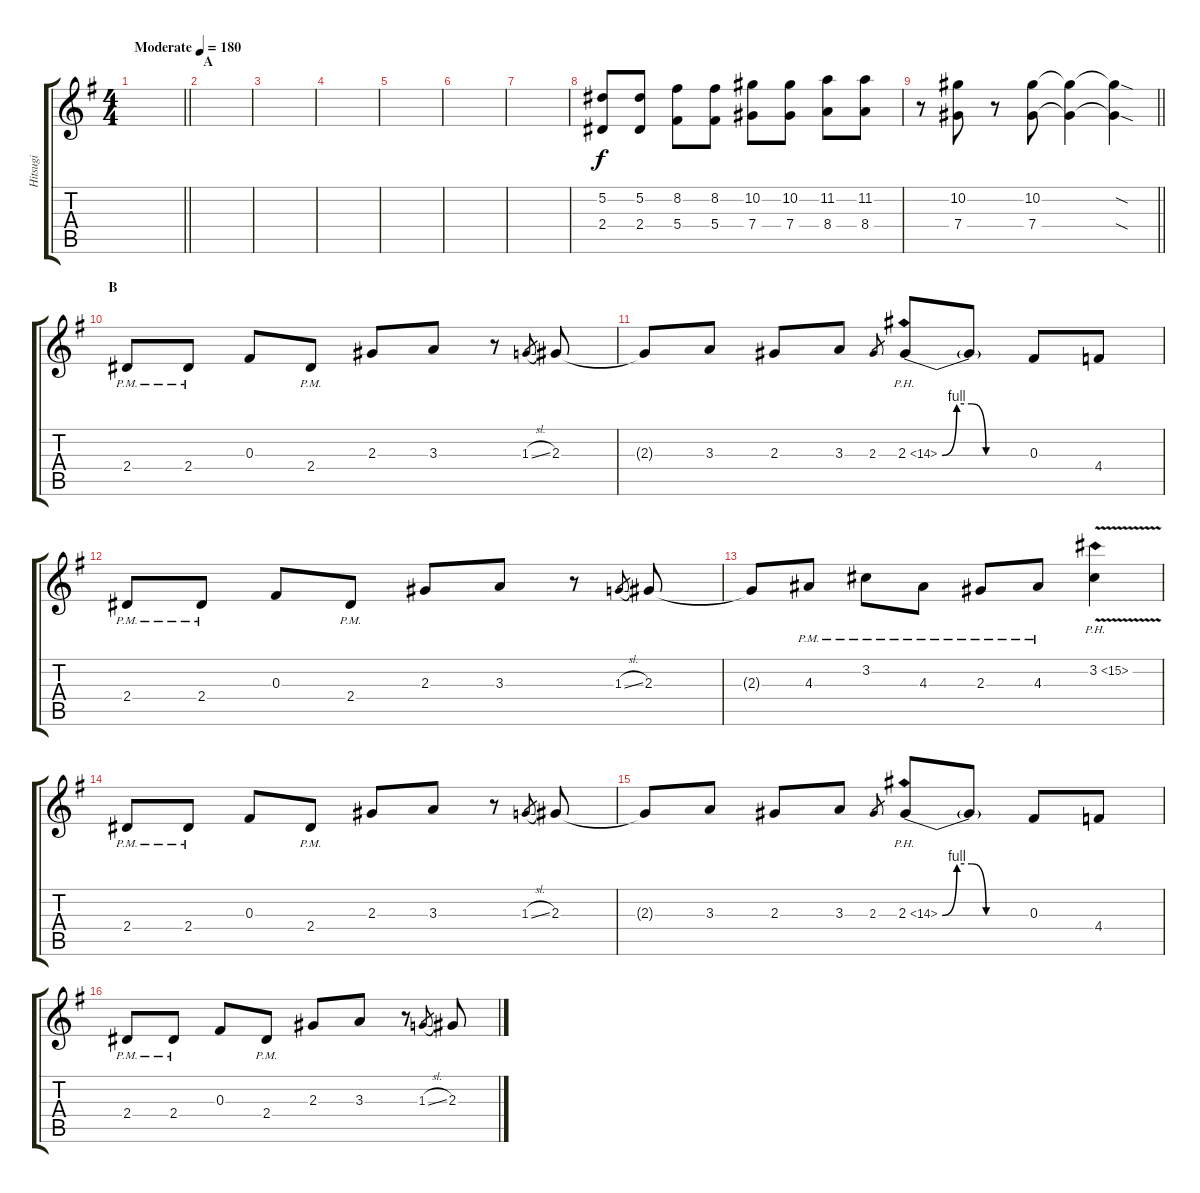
\track ("Hitsugi" "Hitsugi") {instrument overdrivenguitar}
\staff {score tabs}
\tuning (Eb4 Bb3 Gb3 Db3 Ab2 Eb2) {hide}
\ts (4 4)
\tempo (180 "Moderate")
\clef g2
\barLineRight lightlight
\ks g
|
\section ("" "A")
|
|
|
|
|
|
(5.2 2.4).8 (5.2 2.4).8 (8.2 5.4).8 (8.2 5.4).8 (10.2 7.4).8 (10.2 7.4).8 (11.2 8.4).8 (11.2 8.4).8 |
\barLineRight lightlight
r.8 (10.2 7.4).8 r.8 (10.2 7.4).8 (10.2{t} 7.4{t}).4 (10.2{sod t} 7.4{sod t}).4 |
\section ("" "B")
2.4{pm}.8 2.4{pm}.8 0.3.8 2.4{pm}.8 2.3.8 3.3.8 r.8 1.3{sl}.8{gr} 2.3.8 |
2.3{t}.8 3.3.8 2.3.8 3.3.8 2.3.8{gr} 2.3{be (custom 0 0 10 4 20 4 30 0 60 0) ph 12}.8 2.3{t}.8 0.3.8 4.4.8 |
2.4{pm}.8 2.4{pm}.8 0.3.8 2.4{pm}.8 2.3.8 3.3.8 r.8 1.3{sl}.8{gr} 2.3.8 |
2.3{t}.8 4.3{pm}.8 3.2{pm}.8 4.3{pm}.8 2.3{pm}.8 4.3{pm}.8 3.2{ph 12 v}.4 |
2.4{pm}.8 2.4{pm}.8 0.3.8 2.4{pm}.8 2.3.8 3.3.8 r.8 1.3{sl}.8{gr} 2.3.8 |
2.3{t}.8 3.3.8 2.3.8 3.3.8 2.3.8{gr} 2.3{be (custom 0 0 10 4 20 4 30 0 60 0) ph 12}.8 2.3{t}.8 0.3.8 4.4.8 |
2.4{pm}.8 2.4{pm}.8 0.3.8 2.4{pm}.8 2.3.8 3.3.8 r.8 1.3{sl}.8{gr} 2.3.8
